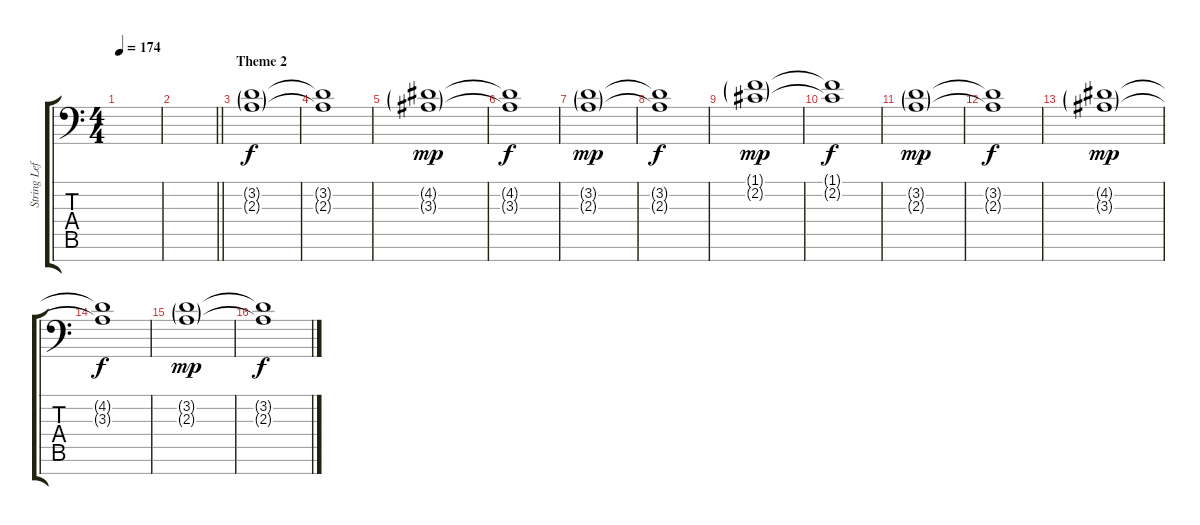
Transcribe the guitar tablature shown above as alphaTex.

\track ("String Left" "String Lef") {instrument stringensemble1}
\staff {score tabs}
\tuning (E4 B3 G3 D3 A2 E2 C-1) {hide}
\ts (4 4)
\tempo 174
\clef f4
\ks c
|
\barLineRight lightlight
|
\section ("" "Theme 2")
(3.2{g} 2.3{g}).1 |
(3.2{t} 2.3{t}).1{dy f} |
(4.2{g} 3.3{g}).1{dy mp} |
(4.2{t} 3.3{t}).1{dy f} |
(3.2{g} 2.3{g}).1{dy mp} |
(3.2{t} 2.3{t}).1{dy f} |
(1.1{g} 2.2{g}).1{dy mp} |
(1.1{t} 2.2{t}).1{dy f} |
(3.2{g} 2.3{g}).1{dy mp} |
(3.2{t} 2.3{t}).1{dy f} |
(4.2{g} 3.3{g}).1{dy mp} |
(4.2{t} 3.3{t}).1{dy f} |
(3.2{g} 2.3{g}).1{dy mp} |
(3.2{t} 2.3{t}).1{dy f}
